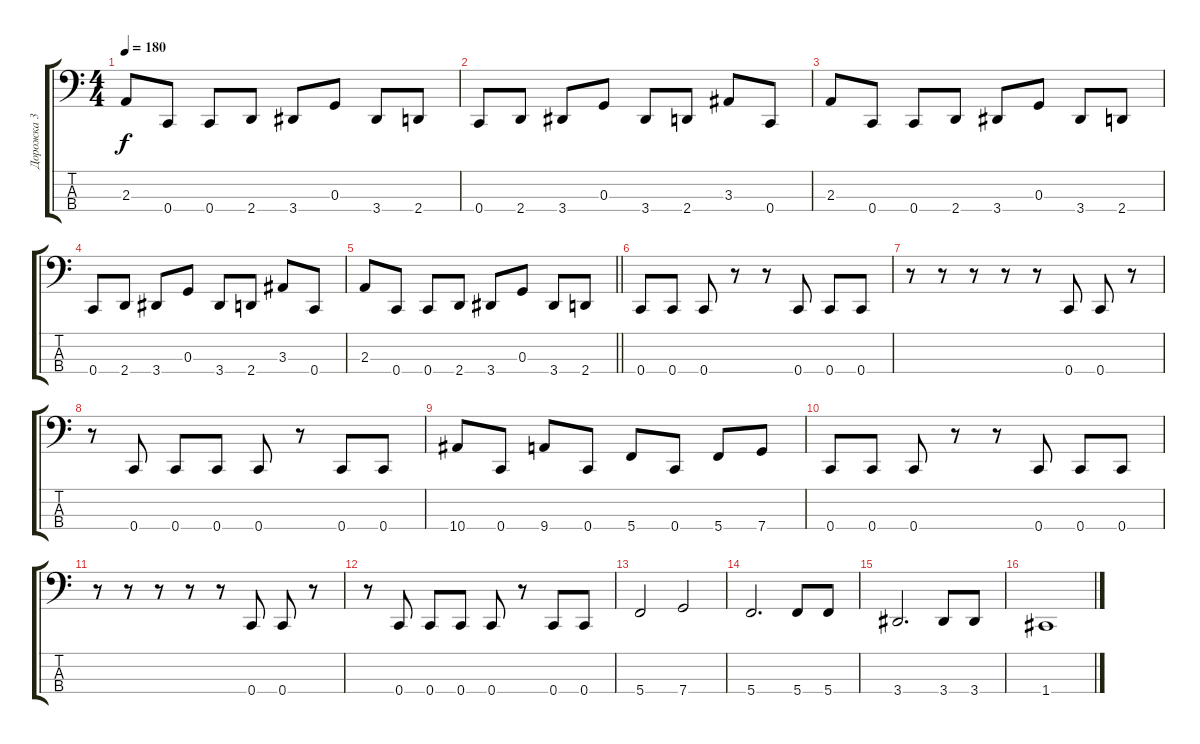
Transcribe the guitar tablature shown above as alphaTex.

\track ("Дорожка 3" "Дорожка 3") {instrument electricbassfinger}
\staff {score tabs}
\tuning (F2 C2 G1 C1) {hide}
\ts (4 4)
\tempo 180
\clef f4
\ks c
2.3.8{dy f} 0.4.8 0.4.8 2.4.8 3.4.8 0.3.8 3.4.8 2.4.8 |
0.4.8 2.4.8 3.4.8 0.3.8 3.4.8 2.4.8 3.3.8 0.4.8 |
2.3.8 0.4.8 0.4.8 2.4.8 3.4.8 0.3.8 3.4.8 2.4.8 |
0.4.8 2.4.8 3.4.8 0.3.8 3.4.8 2.4.8 3.3.8 0.4.8 |
\barLineRight lightlight
2.3.8 0.4.8 0.4.8 2.4.8 3.4.8 0.3.8 3.4.8 2.4.8 |
\section ("" "")
0.4.8 0.4.8 0.4.8 r.8 r.8 0.4.8 0.4.8 0.4.8 |
r.8 r.8 r.8 r.8 r.8 0.4.8 0.4.8 r.8 |
r.8 0.4.8 0.4.8 0.4.8 0.4.8 r.8 0.4.8 0.4.8 |
10.4.8 0.4.8 9.4.8 0.4.8 5.4.8 0.4.8 5.4.8 7.4.8 |
0.4.8 0.4.8 0.4.8 r.8 r.8 0.4.8 0.4.8 0.4.8 |
r.8 r.8 r.8 r.8 r.8 0.4.8 0.4.8 r.8 |
r.8 0.4.8 0.4.8 0.4.8 0.4.8 r.8 0.4.8 0.4.8 |
5.4.2 7.4.2 |
5.4.2{d} 5.4.8 5.4.8 |
3.4.2{d} 3.4.8 3.4.8 |
1.4.1
